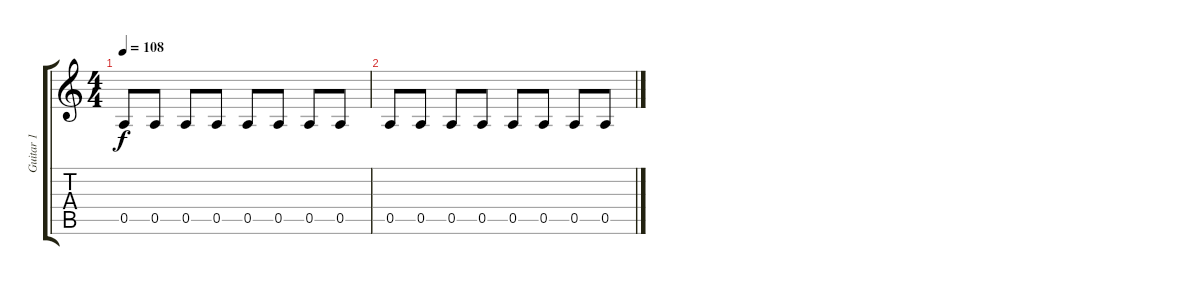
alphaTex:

\track ("Guitar 1" "Guitar 1") {instrument overdrivenguitar}
\staff {score tabs}
\tuning (E4 B3 G3 D3 A2 E2) {hide}
\ts (4 4)
\tempo 108
\clef g2
\ks c
0.5.8{dy f} 0.5.8 0.5.8 0.5.8 0.5.8 0.5.8 0.5.8 0.5.8 |
0.5.8 0.5.8 0.5.8 0.5.8 0.5.8 0.5.8 0.5.8 0.5.8
